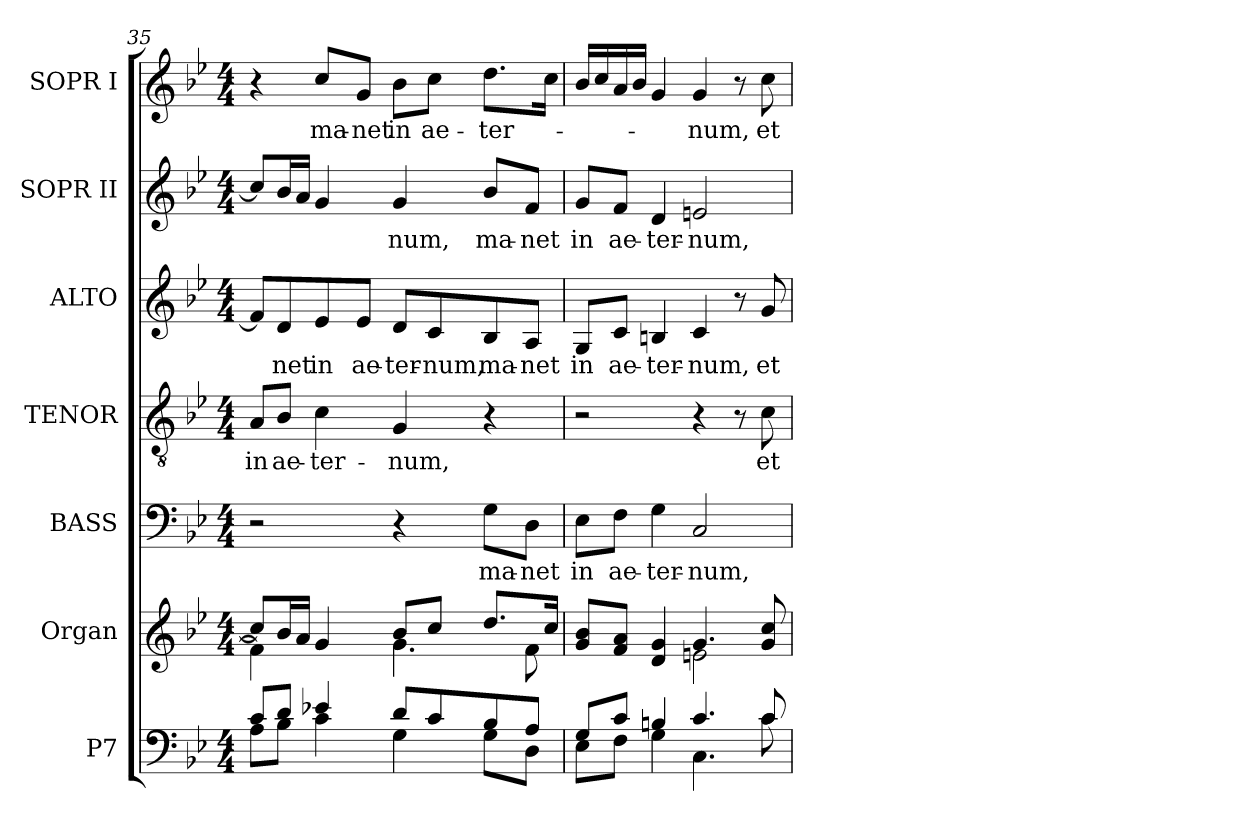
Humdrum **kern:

**kern	**kern	**kern	**text	**kern	**text	**kern	**text	**kern	**text	**kern	**text
*part7	*part6	*part5	*part5	*part4	*part4	*part3	*part3	*part2	*part2	*part1	*part1
*staff7	*staff6	*staff5	*staff5	*staff4	*staff4	*staff3	*staff3	*staff2	*staff2	*staff1	*staff1
*I"P7	*I"Organ	*I"BASS	*	*I"TENOR	*	*I"ALTO	*	*I"SOPR  II	*	*I"SOPR  I	*
*	*	*I'B.	*	*I'T.	*	*I'A.	*	*I'S.	*	*I'S.	*
*clefF4	*clefG2	*clefF4	*	*clefGv2	*	*clefG2	*	*clefG2	*	*clefG2	*
*	*	*	*	*ITrd7c12	*	*	*	*	*	*	*
*k[b-e-]	*k[b-e-]	*k[b-e-]	*	*k[b-e-]	*	*k[b-e-]	*	*k[b-e-]	*	*k[b-e-]	*
*B-:	*B-:	*B-:	*	*B-:	*	*B-:	*	*B-:	*	*B-:	*
*M4/4	*M4/4	*M4/4	*	*M4/4	*	*M4/4	*	*M4/4	*	*M4/4	*
=35	=35	=35	=35	=35	=35	=35	=35	=35	=35	=35	=35
*^	*^	*	*	*	*	*	*	*	*	*	*
!	!	!	!	!	!	!	!LO:LY:b:color=#000000	!	!	!	!	!	!
8ci/L	8Ai\L	8cci/L]	4fi\]	2r	.	8AAi/L	in	8fi/L]	.	8cci/L]	.	4r	.
!	!	!	!	!	!	!	!LO:LY:b:color=#000000	!	!	!	!	!	!
!	!	!	!	!	!	!	!	!	!LO:LY:b:color=#000000	!	!	!	!
8di/J	8B-i\J	16b-i/L	.	.	.	8BB-i/J	ae-	8di/	-net	16b-i/L	.	.	.
.	.	16ai/JJ	.	.	.	.	.	.	.	16ai/JJ	.	.	.
!	!	!	!	!	!	!	!LO:LY:b:color=#000000	!	!	!	!	!	!
!	!	!	!	!	!	!	!	!	!LO:LY:b:color=#000000	!	!	!	!
!	!	!	!	!	!	!	!	!	!	!	!	!	!LO:LY:b:color=#000000
4e-Xi/	4ci\	4gi/	4ryy	.	.	4Ci\	-ter-	8e-i/	in	4gi/	.	8cci/L	ma-
!	!	!	!	!	!	!	!	!	!LO:LY:b:color=#000000	!	!	!	!
!	!	!	!	!	!	!	!	!	!	!	!	!	!LO:LY:b:color=#000000
.	.	.	.	.	.	.	.	8e-i/J	ae-	.	.	8gi/J	-net
!	!	!	!	!	!	!	!LO:LY:b:color=#000000	!	!	!	!	!	!
!	!	!	!	!	!	!	!	!	!LO:LY:b:color=#000000	!	!	!	!
!	!	!	!	!	!	!	!	!	!	!	!LO:LY:b:color=#000000	!	!
!	!	!	!	!	!	!	!	!	!	!	!	!	!LO:LY:b:color=#000000
8di/L	4Gi\	8b-i/L	4.gi\	4r	.	4GGi/	-num,	8di/L	-ter-	4gi/	-num,	8b-i\L	in
!	!	!	!	!	!	!	!	!	!LO:LY:b:color=#000000	!	!	!	!
!	!	!	!	!	!	!	!	!	!	!	!	!	!LO:LY:b:color=#000000
8ci/	.	8cci/J	.	.	.	.	.	8ci/	-num,	.	.	8cci\J	ae-
!	!	!	!	!	!LO:LY:b:color=#000000	!	!	!	!	!	!	!	!
!	!	!	!	!	!	!	!	!	!LO:LY:b:color=#000000	!	!	!	!
!	!	!	!	!	!	!	!	!	!	!	!LO:LY:b:color=#000000	!	!
!	!	!	!	!	!	!	!	!	!	!	!	!	!LO:LY:b:color=#000000
8B-i/	8Gi\L	8.ddi/L	.	8Gi\L	ma-	4r	.	8B-i/	ma-	8b-i/L	ma-	8.ddi\L	-ter-
!	!	!	!	!	!LO:LY:b:color=#000000	!	!	!	!	!	!	!	!
!	!	!	!	!	!	!	!	!	!LO:LY:b:color=#000000	!	!	!	!
!	!	!	!	!	!	!	!	!	!	!	!LO:LY:b:color=#000000	!	!
8Ai/J	8Di\J	.	8fi\	8Di\J	-net	.	.	8Ai/J	-net	8fi/J	-net	.	.
.	.	16cci/Jk	.	.	.	.	.	.	.	.	.	16cci\Jk	.
=36	=36	=36	=36	=36	=36	=36	=36	=36	=36	=36	=36	=36	=36
!	!	!	!	!	!LO:LY:b:color=#000000	!	!	!	!	!	!	!	!
!	!	!	!	!	!	!	!	!	!LO:LY:b:color=#000000	!	!	!	!
!	!	!	!	!	!	!	!	!	!	!	!LO:LY:b:color=#000000	!	!
8Gi/L	8E-i\L	8gi/ 8b-iL	2ryy	8E-i\L	in	2r	.	8Gi/L	in	8gi/L	in	16b-i/LL	.
.	.	.	.	.	.	.	.	.	.	.	.	16cci/	.
!	!	!	!	!	!LO:LY:b:color=#000000	!	!	!	!	!	!	!	!
!	!	!	!	!	!	!	!	!	!LO:LY:b:color=#000000	!	!	!	!
!	!	!	!	!	!	!	!	!	!	!	!LO:LY:b:color=#000000	!	!
8ci/J	8Fi\J	8fi/ 8aiJ	.	8Fi\J	ae-	.	.	8ci/J	ae-	8fi/J	ae-	16ai/	.
.	.	.	.	.	.	.	.	.	.	.	.	16b-i/JJ	.
!	!	!	!	!	!LO:LY:b:color=#000000	!	!	!	!	!	!	!	!
!	!	!	!	!	!	!	!	!	!LO:LY:b:color=#000000	!	!	!	!
!	!	!	!	!	!	!	!	!	!	!	!LO:LY:b:color=#000000	!	!
4Bni/	4Gi\	4di/ 4gi	.	4Gi\	-ter-	.	.	4Bni/	-ter-	4di/	-ter-	4gi/	.
!	!	!	!	!	!LO:LY:b:color=#000000	!	!	!	!	!	!	!	!
!	!	!	!	!	!	!	!	!	!LO:LY:b:color=#000000	!	!	!	!
!	!	!	!	!	!	!	!	!	!	!	!LO:LY:b:color=#000000	!	!
!	!	!	!	!	!	!	!	!	!	!	!	!	!LO:LY:b:color=#000000
4.ci/	4.Ci\	4.gi/	2eni\	2Ci/	-num,	4r	.	4ci/	-num,	2eni/	-num,	4gi/	-num,
.	.	.	.	.	.	8r	.	8r	.	.	.	8r	.
!	!	!	!	!	!	!	!LO:LY:b:color=#000000	!	!	!	!	!	!
!	!	!	!	!	!	!	!	!	!LO:LY:b:color=#000000	!	!	!	!
!	!	!	!	!	!	!	!	!	!	!	!	!	!LO:LY:b:color=#000000
8ci/	8ci\	8gi/ 8cci	.	.	.	8Ci\	et	8gi/	et	.	.	8cci\	et
*v	*v	*	*	*	*	*	*	*	*	*	*	*	*
*	*v	*v	*	*	*	*	*	*	*	*	*	*
=	=	=	=	=	=	=	=	=	=	=	=
*-	*-	*-	*-	*-	*-	*-	*-	*-	*-	*-	*-
